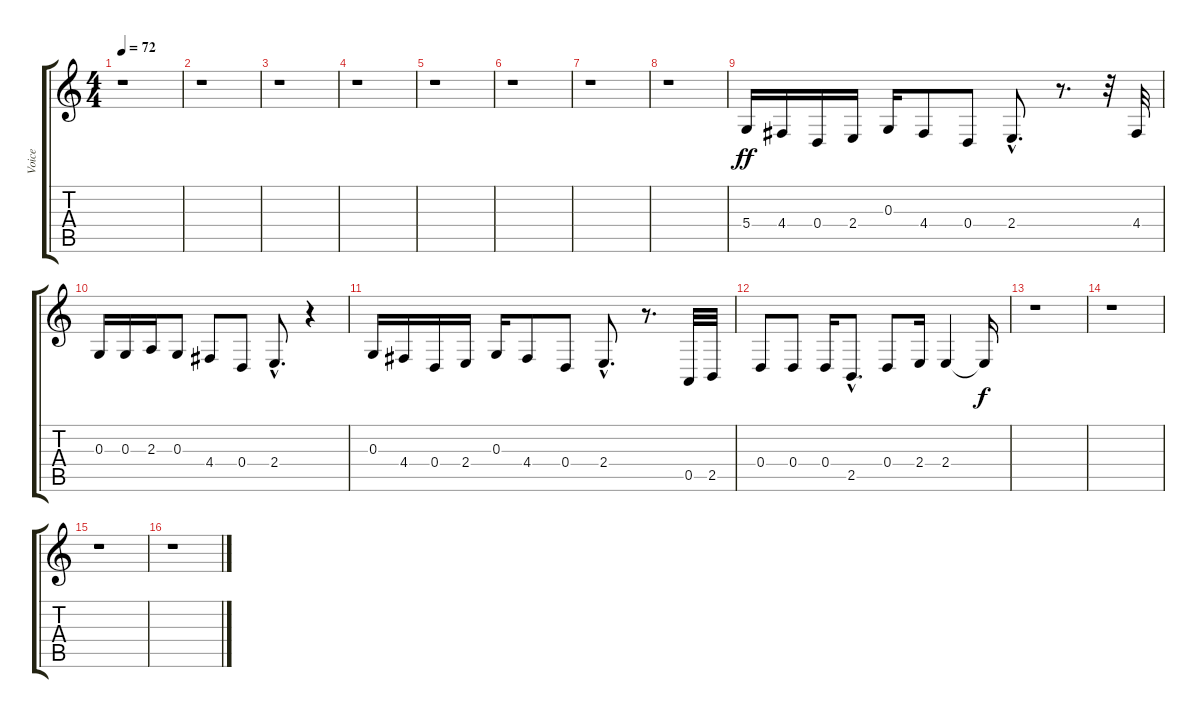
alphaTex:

\track ("Voice" "Voice") {instrument bassoon}
\staff {score tabs}
\tuning (E4 B3 G3 D3 A2 E2) {hide}
\ts (4 4)
\tempo 72
\clef g2
\ks c
r.1{dy ff instrument bassoon} |
r.1 |
r.1 |
r.1 |
r.1 |
r.1 |
r.1 |
r.1 |
5.4.16 4.4.16 0.4.16 2.4.16 0.3.16 4.4.8 0.4.8 2.4{hac}.8{d} r.8{d} r.32 4.4.32 |
0.3.16 0.3.16 2.3.16 0.3.8 4.4.8 0.4.8 2.4{hac}.8{d} r.4 |
0.3.16 4.4.16 0.4.16 2.4.16 0.3.16 4.4.8 0.4.8 2.4{hac}.8{d} r.8{d} 0.5.32 2.5.32 |
0.4.8 0.4.8 0.4.16 2.5{hac}.8{d} 0.4.8 2.4.16 2.4.4 2.4{t}.16{dy f} |
r.1 |
r.1 |
r.1 |
r.1
